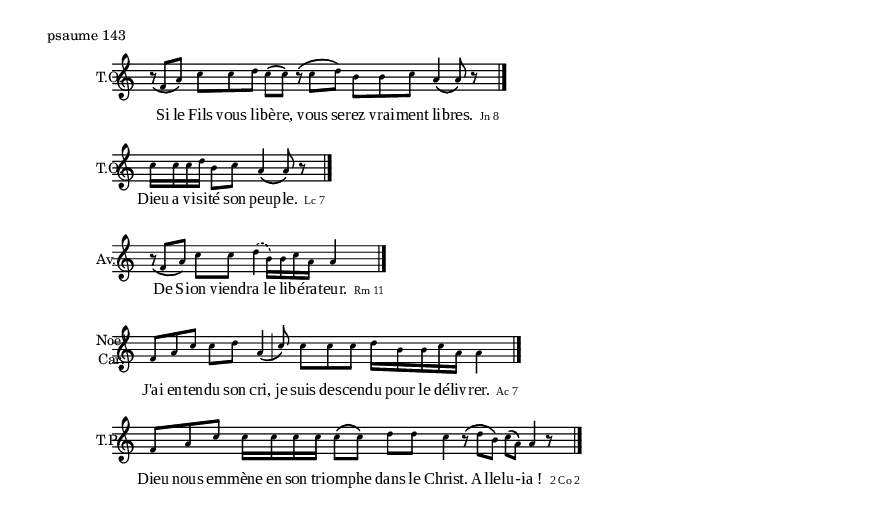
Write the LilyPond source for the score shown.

\version "2.12.0"
 \include "definitions.ly"
 \markup {psaume  143}


\relative c' { 
	\new Staff {
		\cadenzaOn
		\set Staff.instrumentName = \markup{ \center-column { T.O. } }
		
		\times 2/3 { r8_\( f[ a\)] } \times 2/3 { c[ c  d] } c[\( c\)] \times 2/3 { r\( c[ d\)] } \times 2/3 { b[ b  c] } \times 2/3 { a4\(   a8\) } r8
		
		
		
		\endBar
	}

	\addlyrics {
		
		Si le Fils vous li -- bè -- re, vous se -- rez vrai -- ment li -- bres.
		\markup { \citation #"Jn 8" } }
	
	
}
\relative c' { 
	\new Staff {
		\cadenzaOn
		\set Staff.instrumentName = \markup{ \center-column { T.O. } }
		c'16[ c c d]
		b8[ c]
		a4\( a8\) r8
		\endBar
	}

	\addlyrics {
		
		Dieu a vi -- si -- té son peu -- ple.
		\markup { \citation #"Lc 7" } }
	
	
}
\relative c' { 
	\new Staff {
		\cadenzaOn
		\set Staff.instrumentName = \markup{ \center-column { Av. } }
		
		\times 2/3 { r8_\( f[ a\)] } c[ c]
		\slurDashed
		d4( \pespace b16)[ b c a] a4
		
		
		
		\endBar
	}

	\addlyrics {
		
		De Si -- on viendr -- a le li -- bé -- ra -- teur.
		\markup { \citation #"Rm 11" } }
	
	
}

\relative c' { 
	\new Staff {
		\cadenzaOn
		\set Staff.instrumentName = \markup{ \center-column { Noël Car. } }
		\times 2/3 { f8[ a c] }
		c8[ d]
		\stemUp \times 2/3 { a4\(\cesure c8\) }
		\stemDown \times 2/3 { c8[ c c] }
		\times 2/5 {d16[b b c a]} a4
		\endBar
	}

	\addlyrics {
		
		J'ai en -- ten -- du son cri, je suis des -- cen -- du pour le dé -- liv -- rer.
		\markup { \citation #"Ac 7" } }
	
	
}
\relative c' { 
	\new Staff {
		\cadenzaOn
		\set Staff.instrumentName = \markup{ \center-column { T.P. } }
		
		\times 2/3 {f8[ a c]} c16[ c c c] c8[\( c\)] d[ d] c4 
		
\espall
		\times 2/3 { r
8\( d[ b\)] } c[\( a\)] a4 r8
		
		
		
		\endBar
	}

	\addlyrics {
		
		Dieu nous em -- mène en son tri -- om -- phe dans le Christ.  Al -- le -- lu -- - -- "ia !"
		\markup { \citation #"2 Co 2" } }
	
	
}

